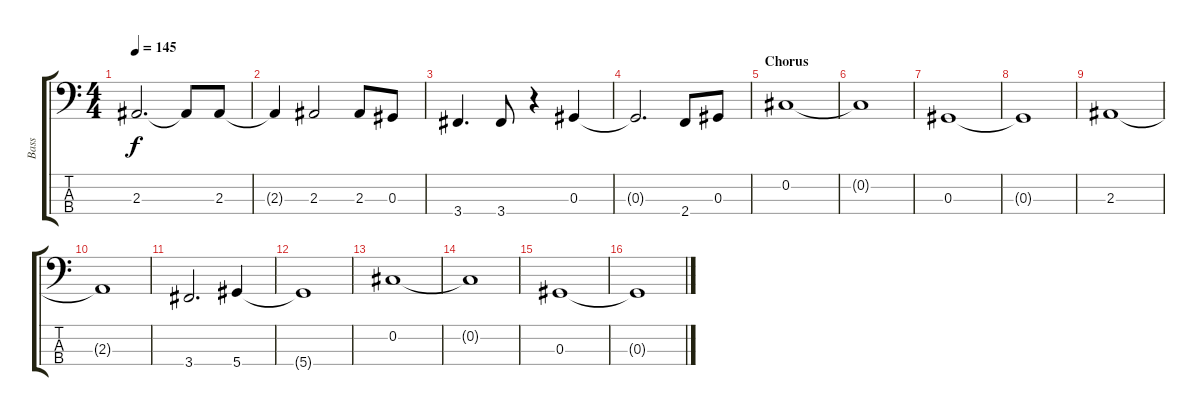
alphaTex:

\track ("Bass" "Bass") {instrument acousticbass}
\staff {score tabs}
\tuning (Gb2 Db2 Ab1 Eb1) {hide}
\ts (4 4)
\tempo 145
\clef f4
\ks c
2.3.2{d dy f} 2.3{t}.8 2.3.8 |
2.3{t}.4 2.3.2 2.3.8 0.3.8 |
3.4.4{d} 3.4.8 r.4 0.3.4 |
0.3{t}.2{d} 2.4.8 0.3.8 |
\section ("" "Chorus")
0.2.1 |
0.2{t}.1 |
0.3.1 |
0.3{t}.1 |
2.3.1 |
2.3{t}.1 |
3.4.2{d} 5.4.4 |
5.4{t}.1 |
0.2.1 |
0.2{t}.1 |
0.3.1 |
0.3{t}.1
